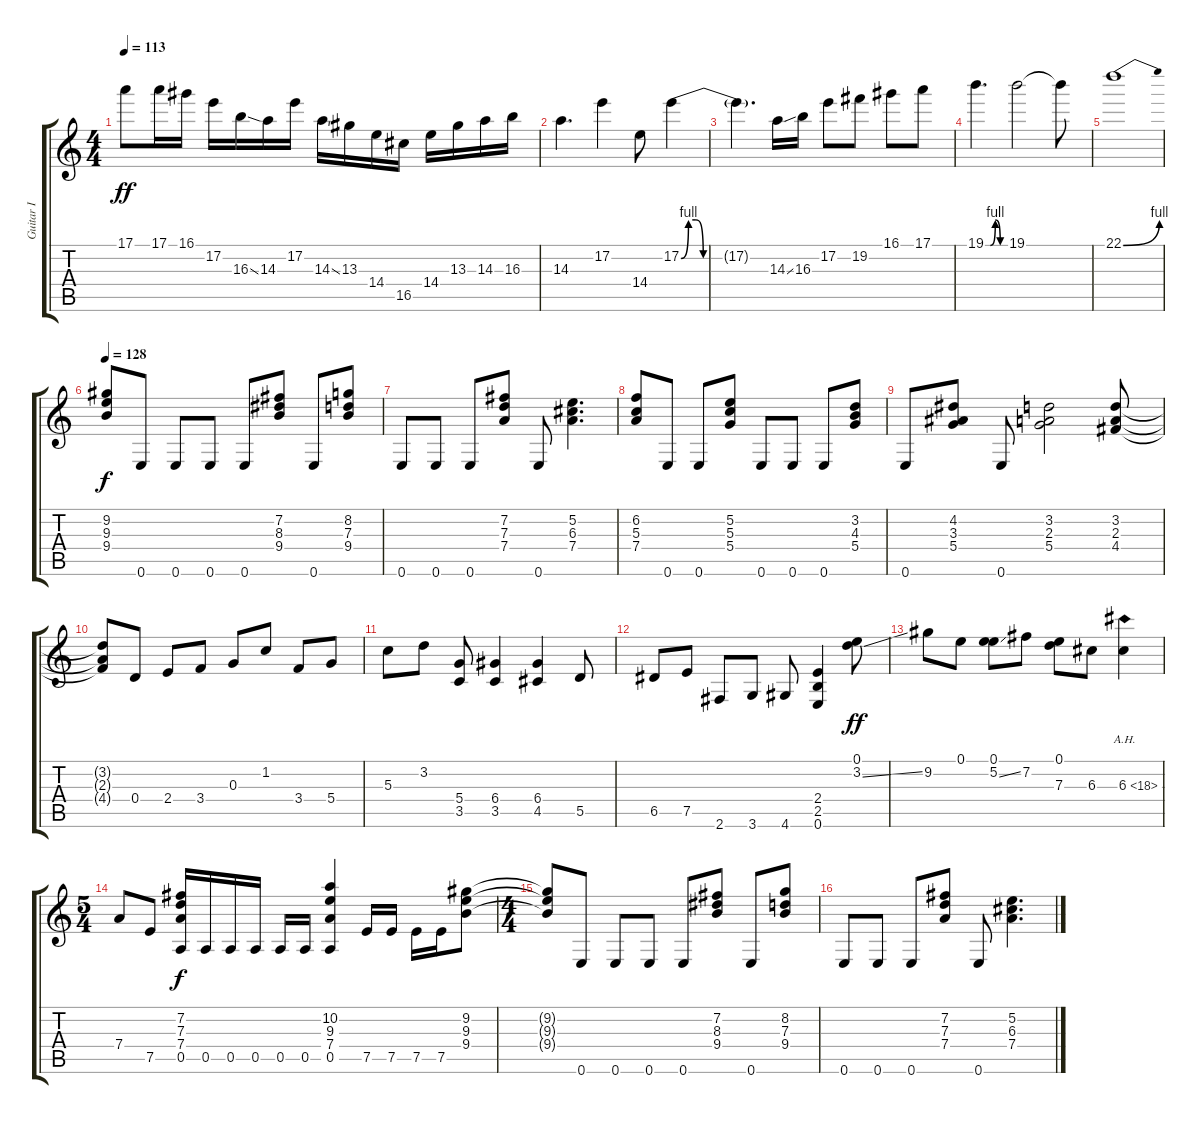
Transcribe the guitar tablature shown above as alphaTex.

\track ("Guitar I" "Guitar I") {instrument distortionguitar}
\staff {score tabs}
\tuning (E4 B3 G3 D3 A2 E2) {hide}
\ts (4 4)
\tempo 113
\clef g2
\ks c
17.1{t}.8{dy ff} 17.1.16 16.1.16 17.2.16 16.3{ss}.16 14.3.16 17.2.16 14.3{ss}.16 13.3.16 14.4.16 16.5.16 14.4.16 13.3.16 14.3.16 16.3.16 |
14.3.4{d} 17.2.4 14.4.8 17.2{be (custom 0 0 5 4 10 4 15 0 45 0 60 0)}.4 |
17.2{t}.4{d} 14.3{ss}.16 16.3.16 17.2.8 19.2.8 16.1.8 17.1.8 |
19.1{be (custom 0 0 15 0 30 4 45 0 60 0)}.4{d} 19.1.2 19.1{t}.8 |
22.1{be (bend 0 0 60 4)}.1 |
\tempo 128
(9.2 9.3 9.4).8{dy f volume 16 balance 6 instrument distortionguitar} 0.6.8 0.6.8 0.6.8 0.6.8 (7.2 8.3 9.4).8 0.6.8 (8.2 7.3 9.4).8 |
0.6.8 0.6.8 0.6.8 (7.2 7.3 7.4).8 0.6.8 (5.2 6.3 7.4).4{d} |
(6.2 5.3 7.4).8 0.6.8 0.6.8 (5.2 5.3 5.4).8 0.6.8 0.6.8 0.6.8 (3.2 4.3 5.4).8 |
0.6.8 (4.2 3.3 5.4).8 0.6.8 (3.2 2.3 5.4).2 (3.2 2.3 4.4).8 |
(3.2{t} 2.3{t} 4.4{t}).8 0.4.8 2.4.8 3.4.8 0.3.8 1.2.8 3.4.8 5.4.8 |
5.3.8 3.2.8 (5.4 3.5).8 (6.4 3.5).4 (6.4 4.5).4 5.5.8 |
6.5.8 7.5.8 2.6.8 3.6.8 4.6.8 (2.4 2.5 0.6).4 (0.1 3.2{ss}).8{dy ff} |
9.2.8 0.1.8 (0.1 5.2{ss}).8 7.2.8 (0.1 7.3).8 6.3.8 6.3{ah 12}.4 |
\ts (5 4)
7.4.8 7.5.8 (7.2 7.3 7.4 0.5).16{dy f} 0.5.16 0.5.16 0.5.16 0.5.16 0.5.16 (10.2 9.3 7.4 0.5).4 7.5.16 7.5.16 7.5.16 7.5.16 (9.2 9.3 9.4).8 |
\ts (4 4)
(9.2{t} 9.3{t} 9.4{t}).8 0.6.8 0.6.8 0.6.8 0.6.8 (7.2 8.3 9.4).8 0.6.8 (8.2 7.3 9.4).8 |
0.6.8 0.6.8 0.6.8 (7.2 7.3 7.4).8 0.6.8 (5.2 6.3 7.4).4{d}
